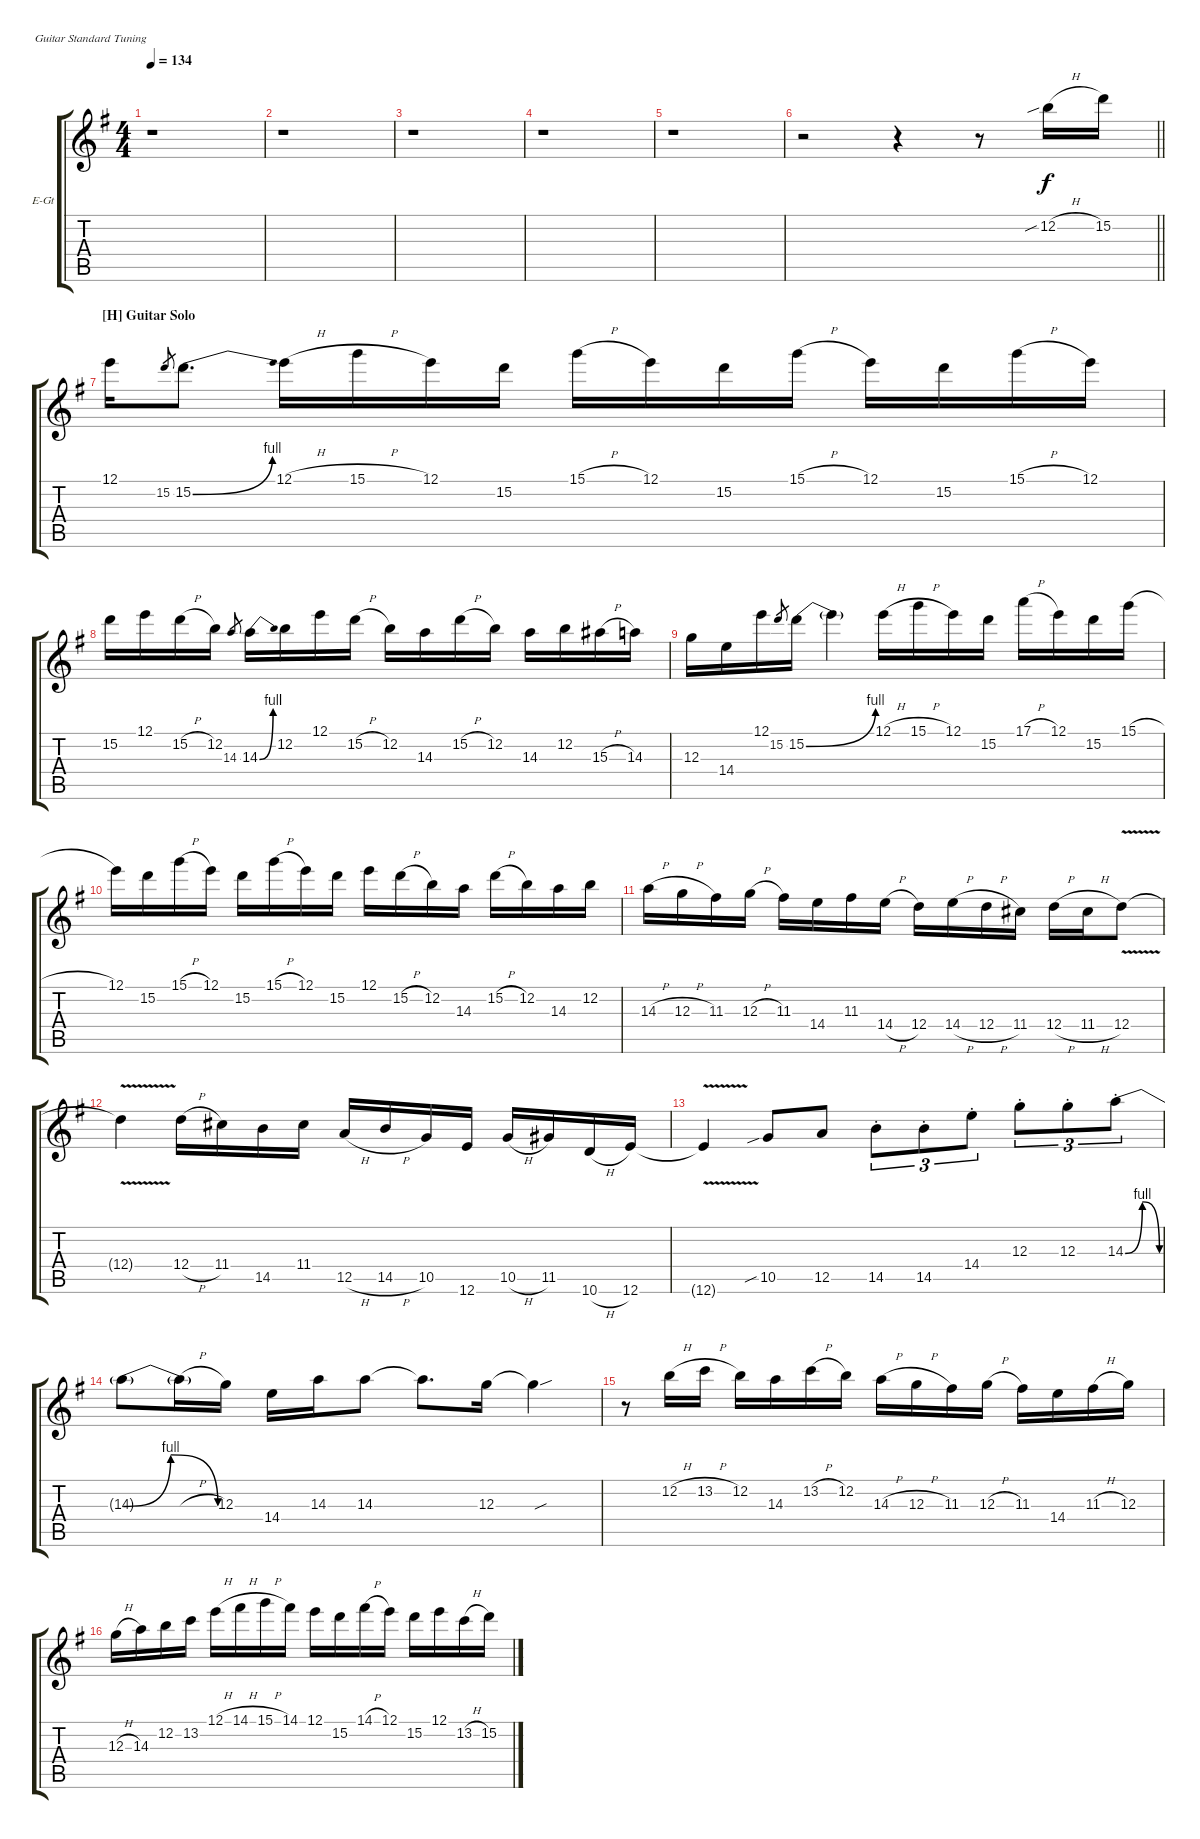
\defaultSystemsLayout 4
\bracketExtendMode groupsimilarinstruments
\firstSystemTrackNameOrientation horizontal
\otherSystemsTrackNameOrientation horizontal
\track ("Warren De Martini Overdub" "E-Gt") {instrument overdrivenguitar}
\staff {score tabs}
\tuning (E4 B3 G3 D3 A2 E2)
\ts (4 4)
\tempo 134
\clef g2
\ks g
r.1{dy f} |
r.1 |
r.1 |
r.1 |
r.1 |
\barLineRight lightlight
r.2 r.4 r.8 12.2{sib h}.16 15.2.16 |
\section ("H" "Guitar Solo")
12.1.16 15.2.8{gr} 15.2{be (bend 0 0 15 4)}.8{d} 12.1{h}.16 15.1{h}.16 12.1.16 15.2.16 15.1{h}.16 12.1.16 15.2.16 15.1{h}.16 12.1.16 15.2.16 15.1{h}.16 12.1.16 |
15.2.16 12.1.16 15.2{h}.16 12.2.16 14.3.8{gr} 14.3{be (bend 0 0 15 4)}.16 12.2.16 12.1.16 15.2{h}.16 12.2.16 14.3.16 15.2{h}.16 12.2.16 14.3.16 12.2.16 15.3{h}.16 14.3.16 |
12.3.16 14.4.16 12.1.16 15.2.8{gr} 15.2{be (bend 0 0 15 4)}.16 15.2{t}.4 12.1{h}.16 15.1{h}.16 12.1.16 15.2.16 17.1{h}.16 12.1.16 15.2.16 15.1{h}.16 |
12.1.16 15.2.16 15.1{h}.16 12.1.16 15.2.16 15.1{h}.16 12.1.16 15.2.16 12.1.16 15.2{h}.16 12.2.16 14.3.16 15.2{h}.16 12.2.16 14.3.16 12.2.16 |
14.3{h}.16 12.3{h}.16 11.3.16 12.3{h}.16 11.3.16 14.4.16 11.3.16 14.4{h}.16 12.4.16 14.4{h}.16 12.4{h}.16 11.4.16 12.4{h}.16 11.4{h}.16 12.4{v}.8 |
12.4{v t}.4 12.4{h}.16 11.4.16 14.5.16 11.4.16 12.5{h}.16 14.5{h}.16 10.5.16 12.6.16 10.5{h}.16 11.5.16 10.6{h}.16 12.6.16 |
12.6{v t}.4 10.5{sib}.8 12.5.8 14.5{st}.8{tu (3 2)} 14.5{st}.8{tu (3 2)} 14.4{st}.8{tu (3 2)} 12.3{st}.8{tu (3 2)} 12.3{st}.8{tu (3 2)} 14.3{be (bendrelease 0 0 10.2 4 20.4 4 30 0) st}.8{tu (3 2)} |
14.3{be (bendrelease 0 0 10.2 4 20.4 4 30 0) t}.8 14.3{h t}.16 12.3.16 14.4.16 14.3.16 14.3.8 14.3{t}.8{d} 12.3.16 12.3{sou t}.4 |
r.8 12.2{h}.16 13.2{h}.16 12.2.16 14.3.16 13.2{h}.16 12.2.16 14.3{h}.16 12.3{h}.16 11.3.16 12.3{h}.16 11.3.16 14.4.16 11.3{h}.16 12.3.16 |
12.3{h}.16 14.3.16 12.2.16 13.2.16 12.1{h}.16 14.1{h}.16 15.1{h}.16 14.1.16 12.1.16 15.2.16 14.1{h}.16 12.1.16 15.2.16 12.1.16 13.2{h}.16 15.2.16
